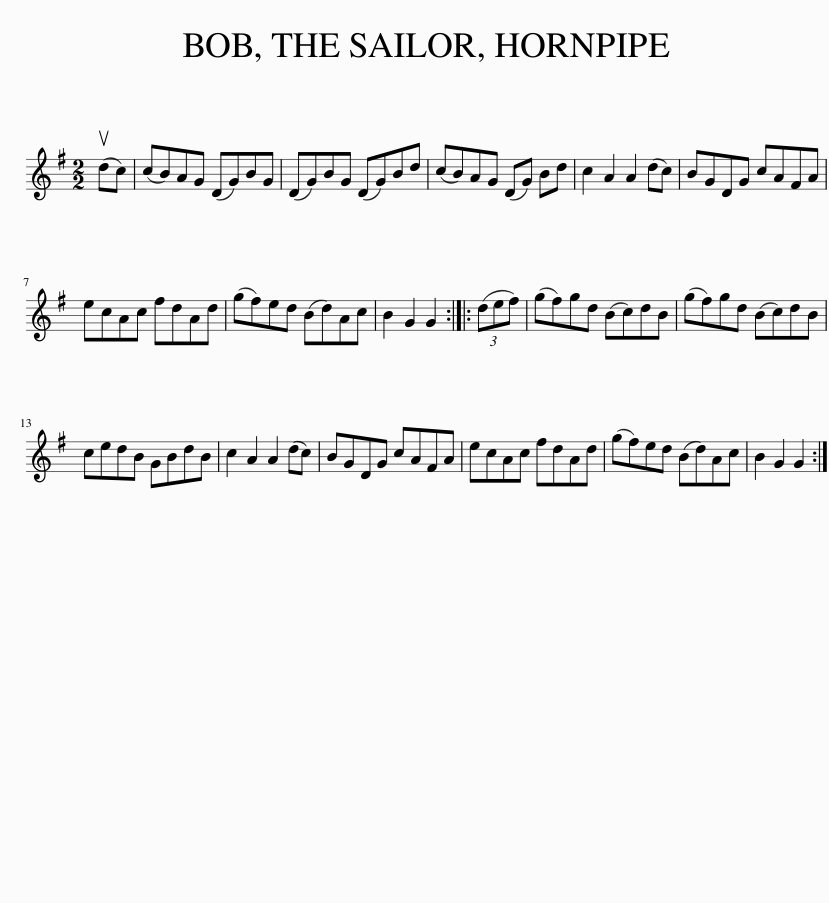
X:1
L:1/8
M:2/2
I:linebreak $
K:G
V:1 treble
V:1
 (udc) | (cB)AG (DG)BG | (DG)BG (DG)Bd | (cB)AG (DG) Bd | c2 A2 A2 (dc) | %5
 BGDG cAFA |$ ecAc fdAd | (gf)ed (Bd)Ac | B2 G2 G2 :: (3(def) | %10
 (gf)gd (Bc)dB | (gf)gd (Bc)dB |$ cedB GBdB | c2 A2 A2 (dc) | BGDG cAFA | %15
 ecAc fdAd | (gf)ed (Bd)Ac | B2 G2 G2 :| %18
